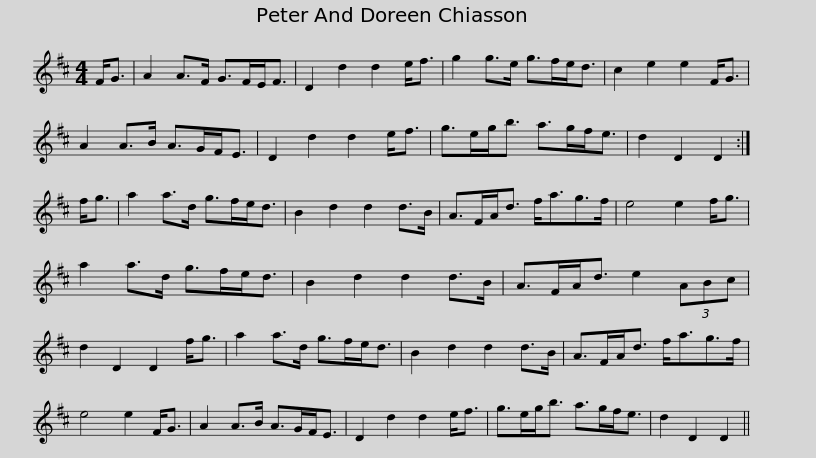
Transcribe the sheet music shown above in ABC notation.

X:1
L:1/8
M:4/4
I:linebreak $
K:D
V:1 treble
V:1
 F<G | A2 A>F G>FE<F | D2 d2 d2 e<f | g2 g>e g>fe<d | c2 e2 e2 F<G | %5
 A2 A>B A>GF<E | D2 d2 d2 e<f |$ g>eg<b a>gf<e | d2 D2 D2 :| f<g | %10
 a2 a>d g>fe<d | B2 d2 d2 d>B | A>FA<d f<ag>f |$ e4 e2 f<g | a2 a>d g>fe<d | %15
 B2 d2 d2 d>B | A>FA<d e2 (3ABc | d2 D2 D2 f<g | a2 a>d g>fe<d |$ B2 d2 d2 d>B | %20
 A>FA<d f<ag>f | e4 e2 F<G | A2 A>B A>GF<E | D2 d2 d2 e<f | g>eg<b a>gf<e |$ %25
 d2 D2 D2 || %26
